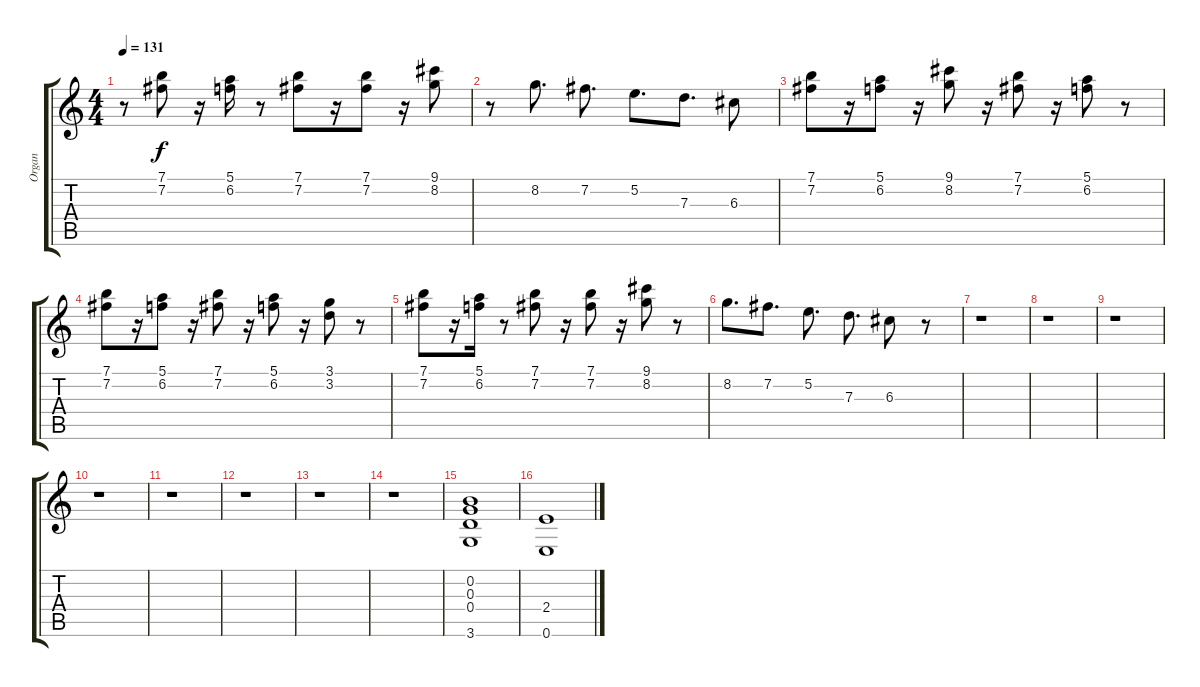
\track ("Organ" "Organ") {instrument rockorgan}
\staff {score tabs}
\tuning (E5 B4 G4 D4 A3 E3) {hide}
\ts (4 4)
\tempo 131
\clef g2
\ks c
r.8{dy f} (7.1 7.2).8 r.16 (5.1 6.2).16 r.8 (7.1 7.2).8 r.16 (7.1 7.2).8 r.16 (9.1 8.2).8 |
r.8 8.2.8{d} 7.2.8{d} 5.2.8{d} 7.3.8{d} 6.3.8 |
(7.1 7.2).8 r.16 (5.1 6.2).8 r.16 (9.1 8.2).8 r.16 (7.1 7.2).8 r.16 (5.1 6.2).8 r.8 |
(7.1 7.2).8 r.16 (5.1 6.2).8 r.16 (7.1 7.2).8 r.16 (5.1 6.2).8 r.16 (3.1 3.2).8 r.8 |
(7.1 7.2).8 r.16 (5.1 6.2).16 r.8 (7.1 7.2).8 r.16 (7.1 7.2).8 r.16 (9.1 8.2).8 r.8 |
8.2.8{d} 7.2.8{d} 5.2.8{d} 7.3.8{d} 6.3.8 r.8 |
r.1 |
r.1 |
r.1 |
r.1 |
r.1 |
r.1 |
r.1 |
r.1 |
(0.2 0.3 0.4 3.6).1{volume 8} |
(2.4 0.6).1
